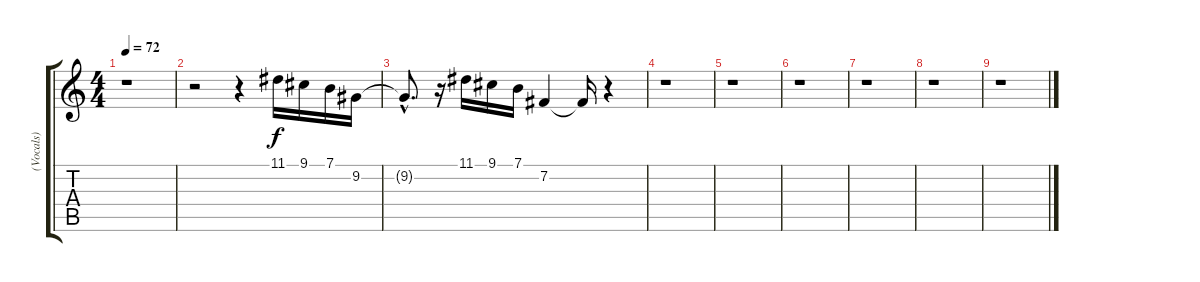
\track ("(Vocals)" "(Vocals)") {instrument panflute}
\staff {score tabs}
\tuning (E4 B3 G3 D3 A2 E2) {hide}
\ts (4 4)
\tempo 72
\clef g2
\ks c
r.1{dy f} |
r.2 r.4 11.1.16 9.1.16 7.1.16 9.2.16 |
9.2{hac t}.8{d} r.16 11.1.16 9.1.16 7.1.16 7.2.4 7.2{t}.16 r.4 |
r.1 |
r.1 |
r.1 |
r.1 |
r.1 |
r.1
